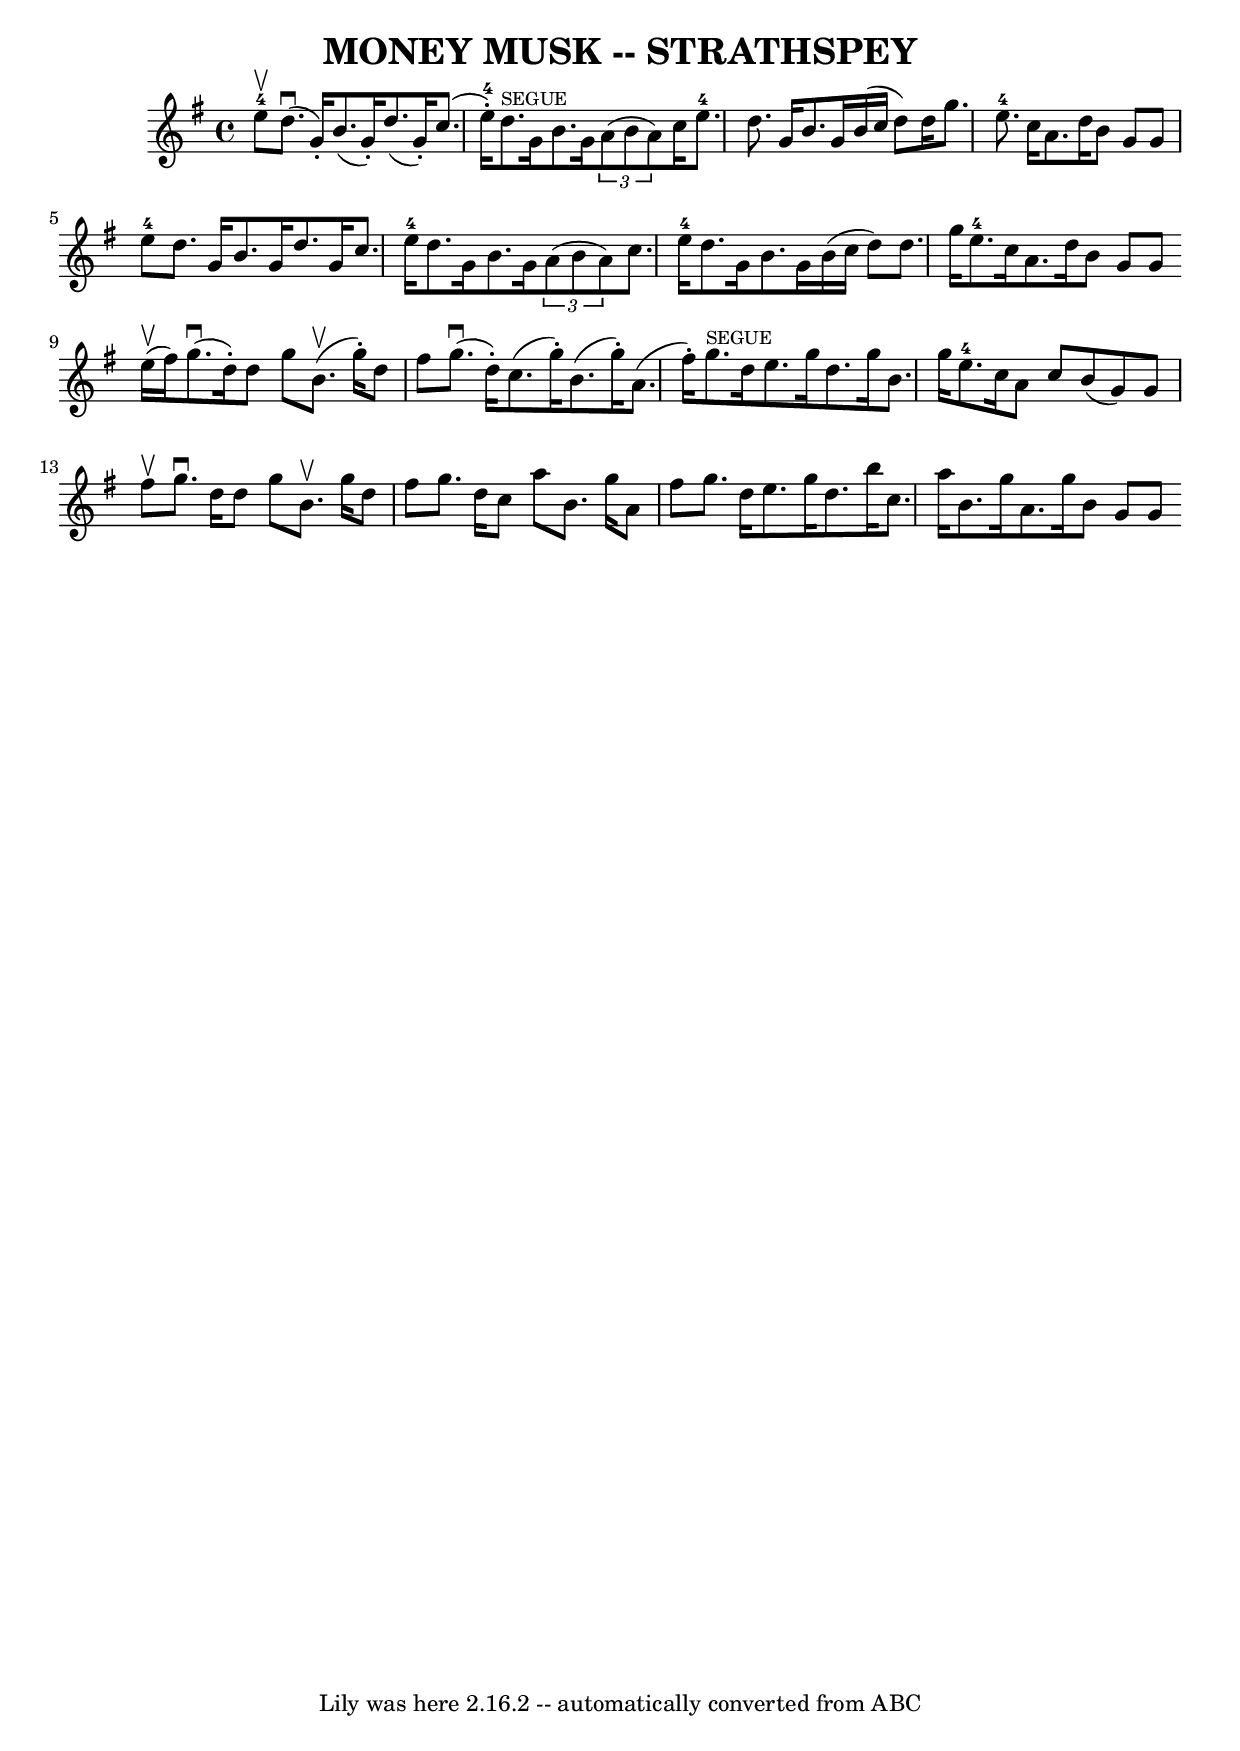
\version "2.16.2"
\include "Mammoth.ily"
\header {
  %% book = "Ryan's Mammoth Collection of Fiddle Tunes"
 crossRefNumber = "1"
 footnotes = ""
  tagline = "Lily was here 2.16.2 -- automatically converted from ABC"
  title = "MONEY MUSK -- STRATHSPEY"

}
voicedefault =  {


  \override Staff.TimeSignature #'style = #'C
  \time 4/4 
  \key a \dorian e''8-4^\upbow        |
 d''8. (^\downbow g'16-.) b'8. (g'16-.) d''8. (g'16-.) c''8. ( e''16-4-.)    |
 d''8.^\segue g'16 b'8. g'16    
  \times 2/3 { a'8 (b'8 a'8)  	     } c''16 e''8.-4        |
 d''8. g'16 b'8. g'16 b'16 (c''16 d''8) d''16 g''8.      |
 e''8.-4 c''16 a'8. d''16 b'8 g'8 g'8 e''8-4   | |
 d''8. g'16 b'8. g'16 d''8. g'16 c''8. e''16-4    |
 d''8. g'16 b'8. g'16    \times 2/3 { 
 a'8 (b'8 a'8)    } c''8. e''16-4        |
 d''8. g'16 b'8. g'16 b'16 (c''16 d''8) d''8. g''16     |
 e''8.-4 c''16 a'8. d''16 b'8 g'8 g'8    \bar " |." e''16 (^\upbow fis''16)        |
 g''8. (^\downbow d''16-.) d''8 g''8 b'8. (^\upbow g''16-.) d''8 fis''8     |
  
 g''8. (^\downbow d''16-.) c''8. (g''16-.) b'8. (g''16-.) a'8. (fis''16-.)        |
 g''8.^\segue d''16 e''8. g''16 d''8. g''16 b'8. g''16     |
 e''8.-4 c''16 a'8 c''8 b'8 (g'8) g'8 fis''8^\upbow   |  |
  
 g''8.^\downbow d''16 d''8 g''8 b'8.^\upbow g''16 d''8 fis''8     |
 g''8. d''16 c''8 a''8 b'8. g''16 a'8 fis''8         |
 g''8. d''16 e''8. g''16 d''8. b''16 c''8. a''16     |
 b'8. g''16 a'8. g''16 b'8 g'8 g'8    \bar " |."   

}

\score{
  <<

    \context Staff="default"
    {
      \voicedefault 
      
    }

  >>
  \layout {
    
  }
  \midi {
  }

}
